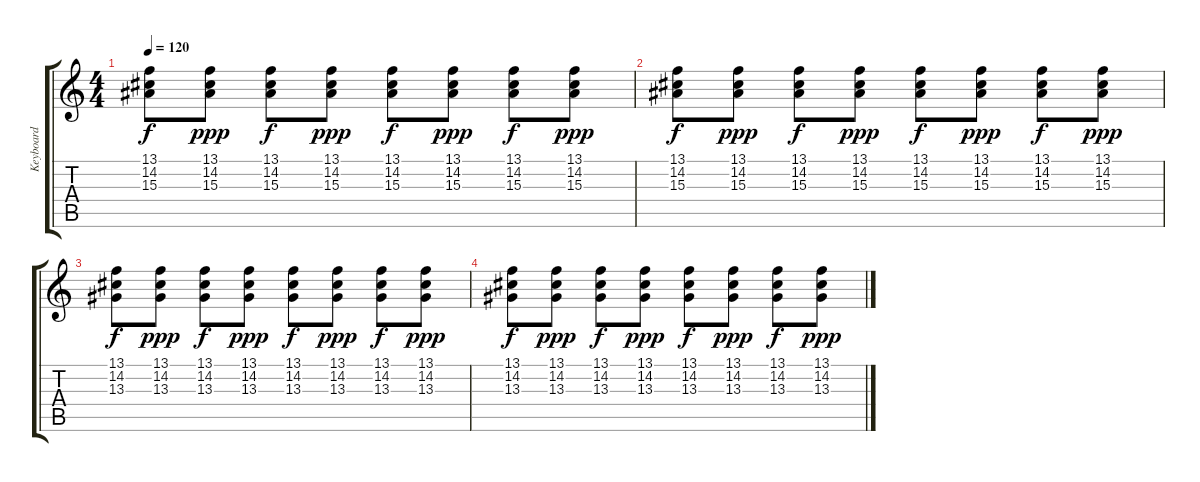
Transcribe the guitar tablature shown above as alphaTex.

\track ("Keyboard" "Keyboard") {instrument percussiveorgan}
\staff {score tabs}
\tuning (E4 B3 G3 D3 A2 E2) {hide}
\ts (4 4)
\tempo 120
\clef g2
\ks c
(13.1 14.2 15.3).8{dy f} (13.1 14.2 15.3).8{dy ppp} (13.1 14.2 15.3).8{dy f} (13.1 14.2 15.3).8{dy ppp} (13.1 14.2 15.3).8{dy f} (13.1 14.2 15.3).8{dy ppp} (13.1 14.2 15.3).8{dy f} (13.1 14.2 15.3).8{dy ppp} |
(13.1 14.2 15.3).8{dy f} (13.1 14.2 15.3).8{dy ppp} (13.1 14.2 15.3).8{dy f} (13.1 14.2 15.3).8{dy ppp} (13.1 14.2 15.3).8{dy f} (13.1 14.2 15.3).8{dy ppp} (13.1 14.2 15.3).8{dy f} (13.1 14.2 15.3).8{dy ppp} |
(13.1 14.2 13.3).8{dy f} (13.1 14.2 13.3).8{dy ppp} (13.1 14.2 13.3).8{dy f} (13.1 14.2 13.3).8{dy ppp} (13.1 14.2 13.3).8{dy f} (13.1 14.2 13.3).8{dy ppp} (13.1 14.2 13.3).8{dy f} (13.1 14.2 13.3).8{dy ppp} |
(13.1 14.2 13.3).8{dy f} (13.1 14.2 13.3).8{dy ppp} (13.1 14.2 13.3).8{dy f} (13.1 14.2 13.3).8{dy ppp} (13.1 14.2 13.3).8{dy f} (13.1 14.2 13.3).8{dy ppp} (13.1 14.2 13.3).8{dy f} (13.1 14.2 13.3).8{dy ppp}
